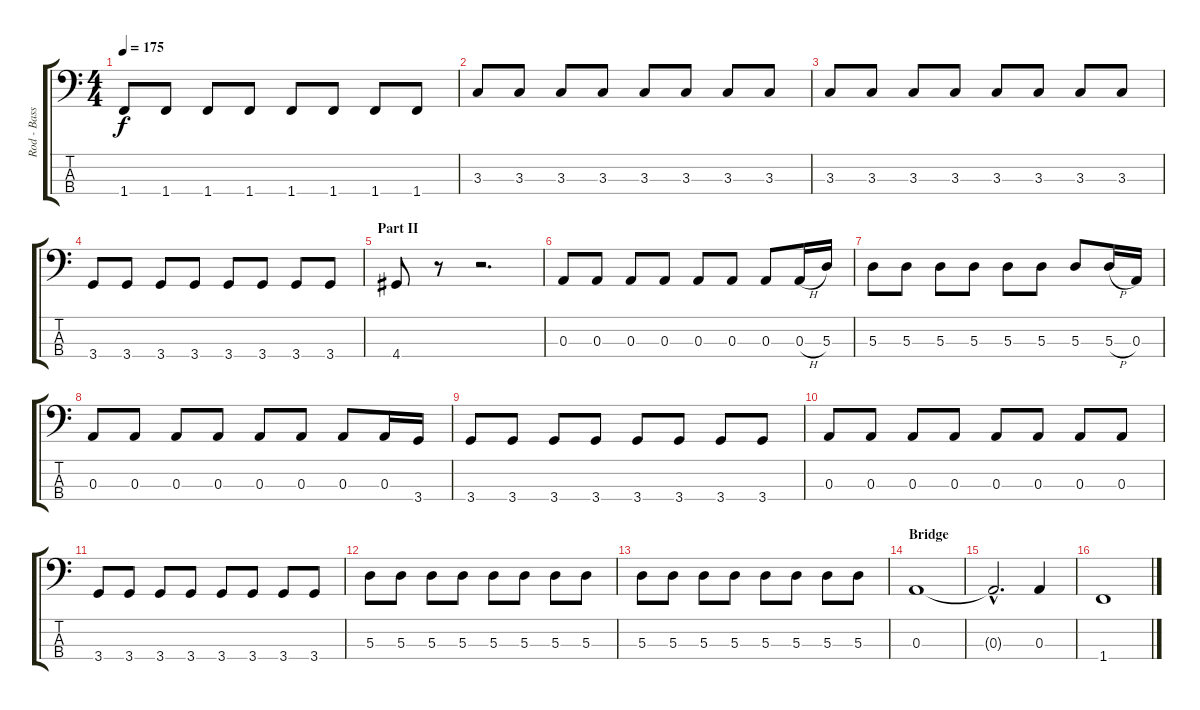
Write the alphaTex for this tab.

\track ("Rod - Bass" "Rod - Bass") {instrument slapbass2}
\staff {score tabs}
\tuning (G2 D2 A1 E1) {hide}
\ts (4 4)
\tempo 175
\clef f4
\ks c
1.4.8{dy f} 1.4.8 1.4.8 1.4.8 1.4.8 1.4.8 1.4.8 1.4.8 |
3.3.8 3.3.8 3.3.8 3.3.8 3.3.8 3.3.8 3.3.8 3.3.8 |
3.3.8 3.3.8 3.3.8 3.3.8 3.3.8 3.3.8 3.3.8 3.3.8 |
3.4.8 3.4.8 3.4.8 3.4.8 3.4.8 3.4.8 3.4.8 3.4.8 |
\section ("" "Part II")
4.4.8 r.8 r.2{d} |
0.3.8 0.3.8 0.3.8 0.3.8 0.3.8 0.3.8 0.3.8 0.3{h}.16 5.3.16 |
5.3.8 5.3.8 5.3.8 5.3.8 5.3.8 5.3.8 5.3.8 5.3{h}.16 0.3.16 |
0.3.8 0.3.8 0.3.8 0.3.8 0.3.8 0.3.8 0.3.8 0.3.16 3.4.16 |
3.4.8 3.4.8 3.4.8 3.4.8 3.4.8 3.4.8 3.4.8 3.4.8 |
0.3.8 0.3.8 0.3.8 0.3.8 0.3.8 0.3.8 0.3.8 0.3.8 |
3.4.8 3.4.8 3.4.8 3.4.8 3.4.8 3.4.8 3.4.8 3.4.8 |
5.3.8 5.3.8 5.3.8 5.3.8 5.3.8 5.3.8 5.3.8 5.3.8 |
5.3.8 5.3.8 5.3.8 5.3.8 5.3.8 5.3.8 5.3.8 5.3.8 |
\section ("" "Bridge")
0.3.1 |
0.3{hac t}.2{d} 0.3.4 |
1.4.1
